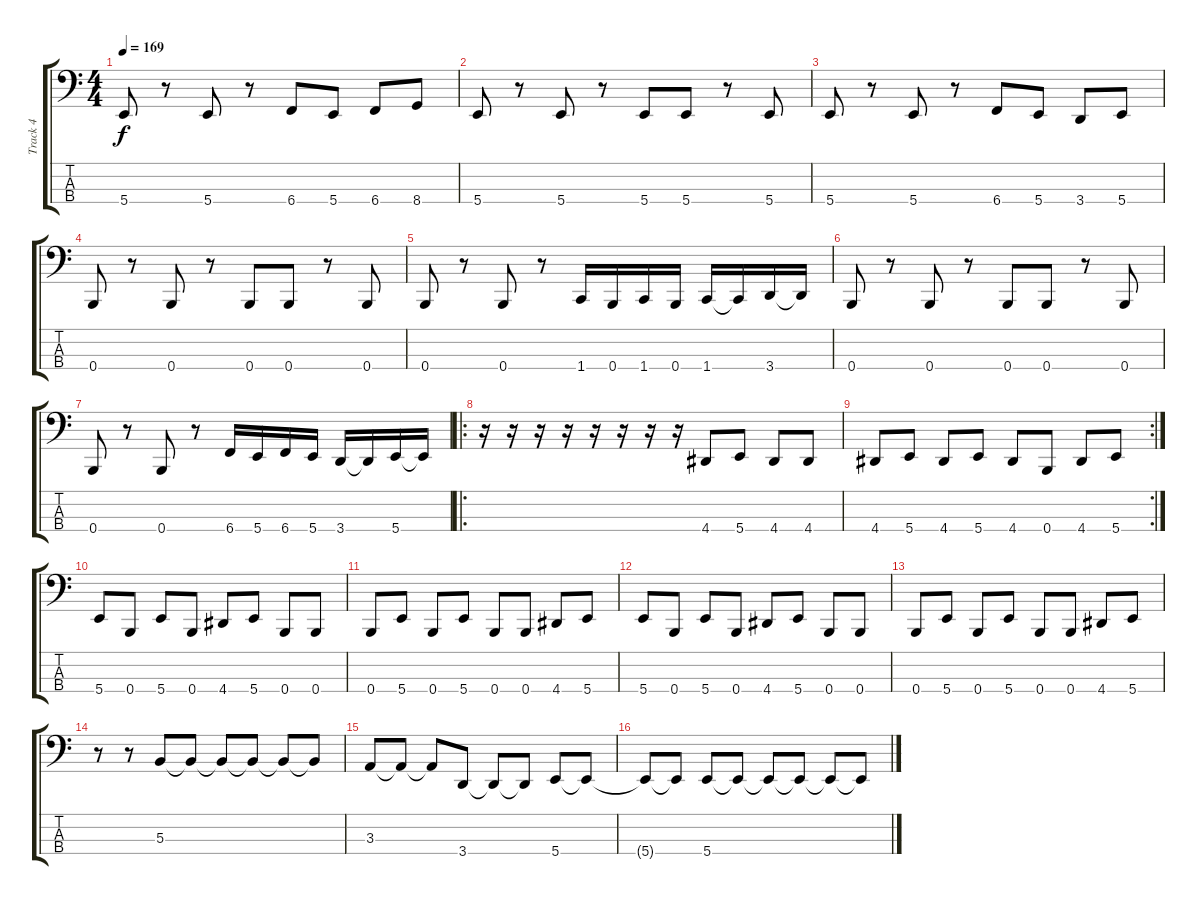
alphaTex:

\track ("Track 4" "Track 4") {instrument electricbassfinger}
\staff {score tabs}
\tuning (E2 B1 Gb1 B0) {hide}
\ts (4 4)
\tempo 169
\clef f4
\ks c
5.4.8{dy f} r.8 5.4.8 r.8 6.4.8 5.4.8 6.4.8 8.4.8 |
5.4.8 r.8 5.4.8 r.8 5.4.8 5.4.8 r.8 5.4.8 |
5.4.8 r.8 5.4.8 r.8 6.4.8 5.4.8 3.4.8 5.4.8 |
0.4.8 r.8 0.4.8 r.8 0.4.8 0.4.8 r.8 0.4.8 |
0.4.8 r.8 0.4.8 r.8 1.4.16 0.4.16 1.4.16 0.4.16 1.4.16 1.4{t}.16 3.4.16 3.4{t}.16 |
0.4.8 r.8 0.4.8 r.8 0.4.8 0.4.8 r.8 0.4.8 |
0.4.8 r.8 0.4.8 r.8 6.4.16 5.4.16 6.4.16 5.4.16 3.4.16 3.4{t}.16 5.4.16 5.4{t}.16 |
\ro
r.16 r.16 r.16 r.16 r.16 r.16 r.16 r.16 4.4.8 5.4.8 4.4.8 4.4.8 |
\rc 2
4.4.8 5.4.8 4.4.8 5.4.8 4.4.8 0.4.8 4.4.8 5.4.8 |
5.4.8 0.4.8 5.4.8 0.4.8 4.4.8 5.4.8 0.4.8 0.4.8 |
0.4.8 5.4.8 0.4.8 5.4.8 0.4.8 0.4.8 4.4.8 5.4.8 |
5.4.8 0.4.8 5.4.8 0.4.8 4.4.8 5.4.8 0.4.8 0.4.8 |
0.4.8 5.4.8 0.4.8 5.4.8 0.4.8 0.4.8 4.4.8 5.4.8 |
r.8 r.8 5.3.8 5.3{t}.8 5.3{t}.8 5.3{t}.8 5.3{t}.8 5.3{t}.8 |
3.3.8 3.3{t}.8 3.3{t}.8 3.4.8 3.4{t}.8 3.4{t}.8 5.4.8 5.4{t}.8 |
5.4{t}.8 5.4{t}.8 5.4.8 5.4{t}.8 5.4{t}.8 5.4{t}.8 5.4{t}.8 5.4{t}.8
